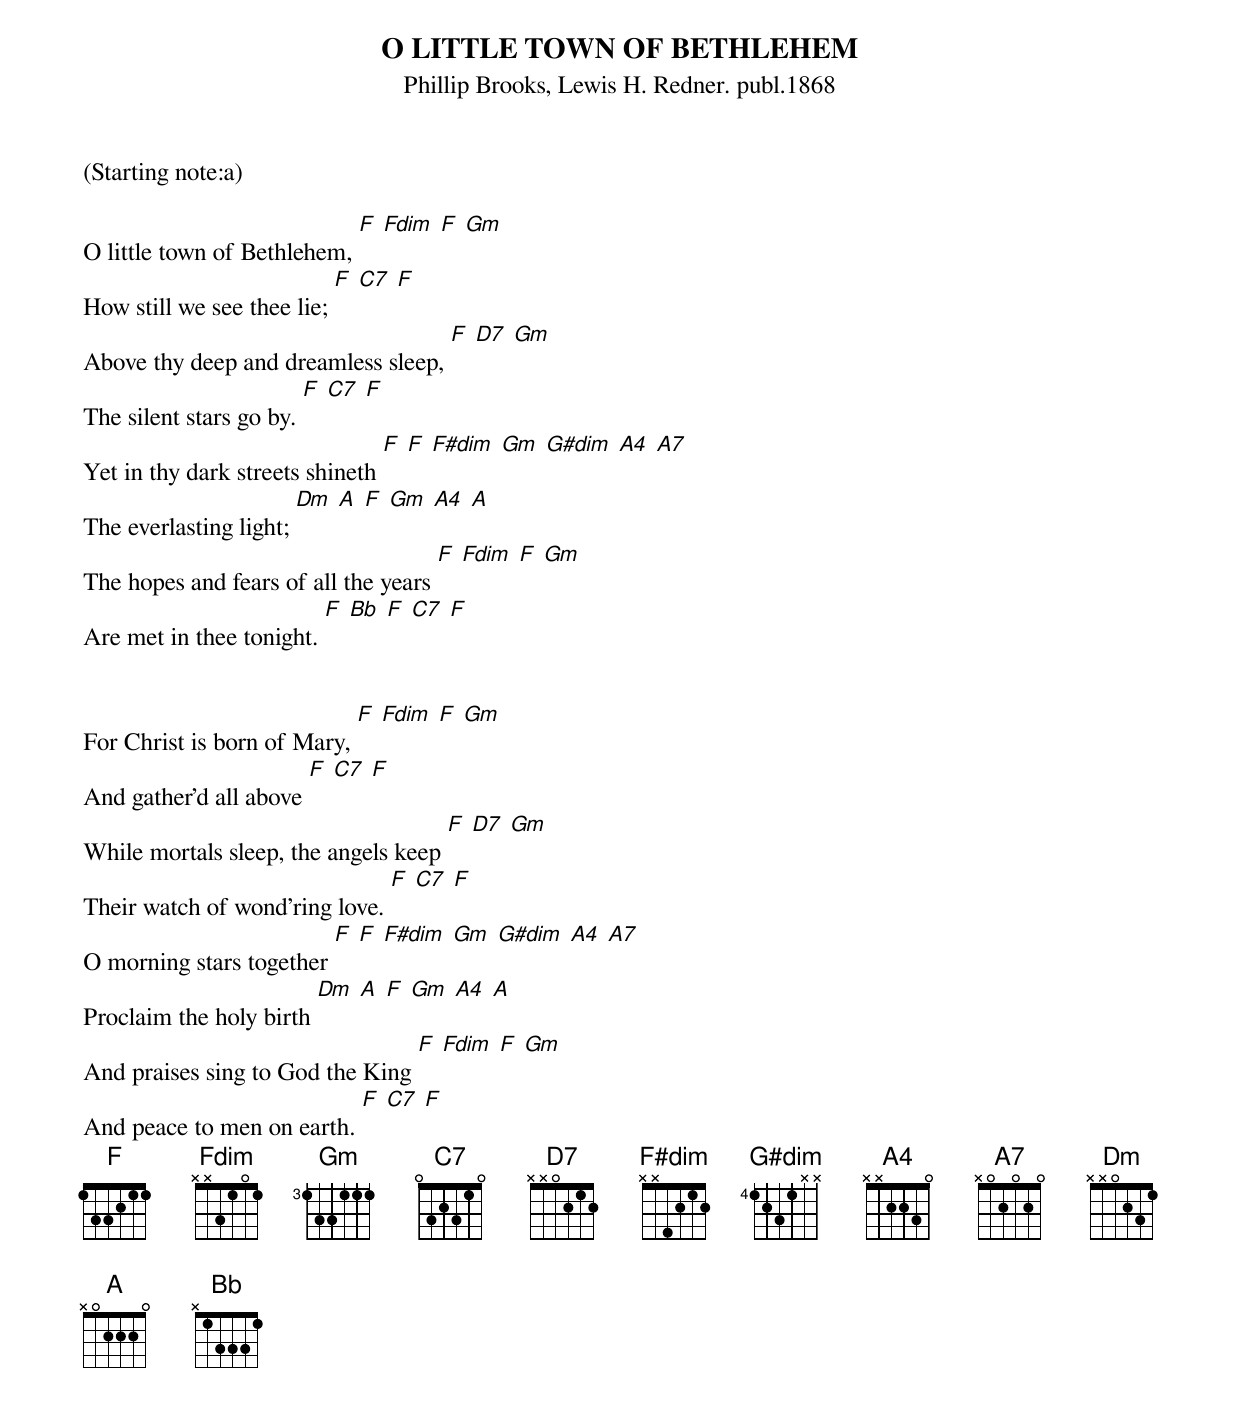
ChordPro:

{t:O LITTLE TOWN OF BETHLEHEM}
{st:Phillip Brooks, Lewis H. Redner. publ.1868}
(Starting note:a)

O little town of Bethlehem, [F] [Fdim] [F] [Gm]
How still we see thee lie; [F] [C7] [F]
Above thy deep and dreamless sleep, [F] [D7] [Gm]
The silent stars go by. [F] [C7] [F]
Yet in thy dark streets shineth [F] [F] [F#dim] [Gm] [G#dim] [A4] [A7]
The everlasting light; [Dm] [A] [F] [Gm] [A4] [A]
The hopes and fears of all the years [F] [Fdim] [F] [Gm]
Are met in thee tonight. [F] [Bb] [F] [C7] [F]


For Christ is born of Mary, [F] [Fdim] [F] [Gm]
And gather'd all above [F] [C7] [F]
While mortals sleep, the angels keep [F] [D7] [Gm]
Their watch of wond'ring love. [F] [C7] [F]
O morning stars together [F] [F] [F#dim] [Gm] [G#dim] [A4] [A7]
Proclaim the holy birth [Dm] [A] [F] [Gm] [A4] [A]
And praises sing to God the King [F] [Fdim] [F] [Gm]
And peace to men on earth. [F] [C7] [F]
